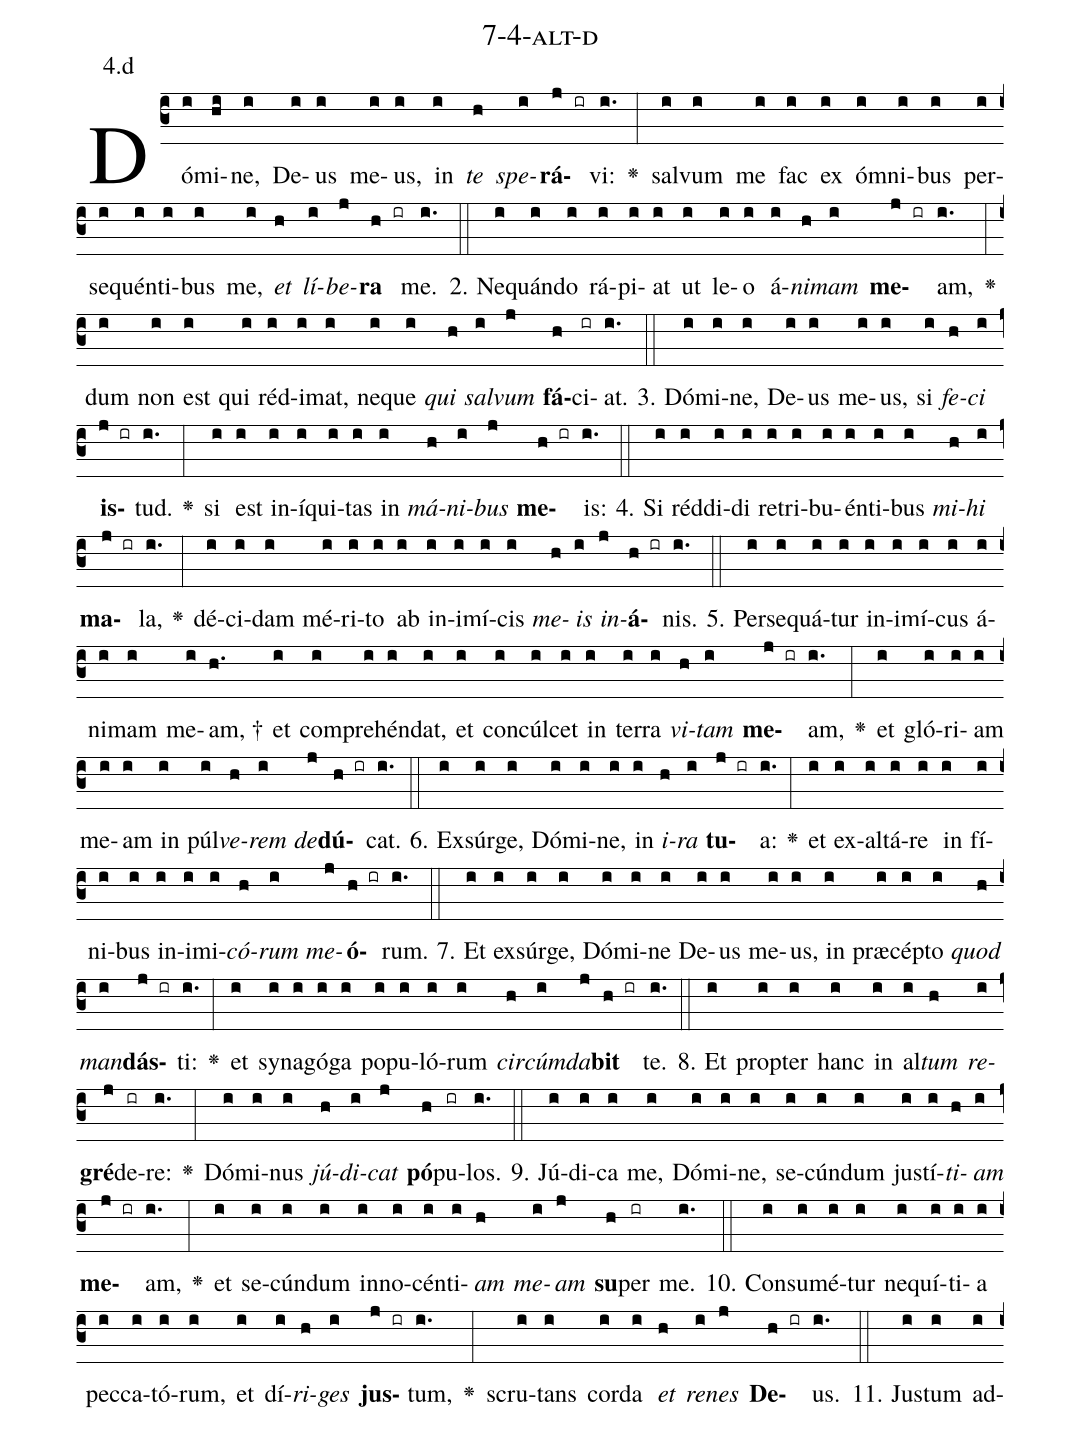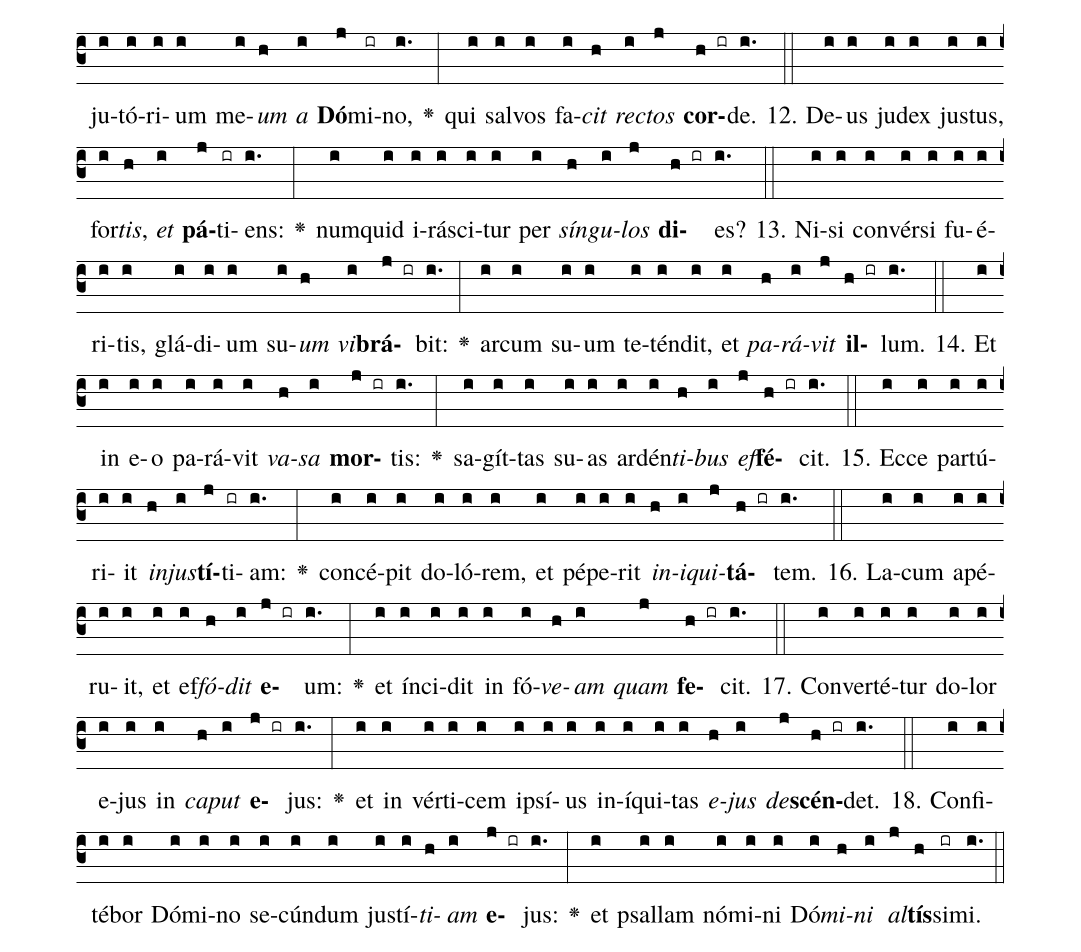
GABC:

name: 7-4-alt-d;
annotation: 4.d;
%%
(c3)Dó(i)mi(hi)ne,(i) De(i)us(i) me(i)us,(i) in(i) <i>te</i>(h) <i>spe</i>(i)<b>rá</b>(j ir)vi:(i.) <v>\greheightstar</v>(:) sal(i)vum(i) me(i) fac(i) ex(i) óm(i)ni(i)bus(i) per(i)se(i)quén(i)ti(i)bus(i) me,(i) <i>et</i>(h) <i>lí</i>(i)<i>be</i>(j)<b>ra</b>(h ir) me.(i.) (::)
2. Ne(i)quán(i)do(i) rá(i)pi(i)at(i) ut(i) le(i)o(i) á(i)<i>ni</i>(h)<i>mam</i>(i) <b>me</b>(j ir)am,(i.) <v>\greheightstar</v>(:) dum(i) non(i) est(i) qui(i) réd(i)i(i)mat,(i) ne(i)que(i) <i>qui</i>(h) <i>sal</i>(i)<i>vum</i>(j) <b>fá</b>(h)ci(ir)at.(i.) (::)
3. Dó(i)mi(i)ne,(i) De(i)us(i) me(i)us,(i) si(i) <i>fe</i>(h)<i>ci</i>(i) <b>is</b>(j ir)tud.(i.) <v>\greheightstar</v>(:) si(i) est(i) in(i)í(i)qui(i)tas(i) in(i) <i>má</i>(h)<i>ni</i>(i)<i>bus</i>(j) <b>me</b>(h ir)is:(i.) (::)
4. Si(i) réd(i)di(i)di(i) re(i)tri(i)bu(i)én(i)ti(i)bus(i) <i>mi</i>(h)<i>hi</i>(i) <b>ma</b>(j ir)la,(i.) <v>\greheightstar</v>(:) dé(i)ci(i)dam(i) mé(i)ri(i)to(i) ab(i) in(i)i(i)mí(i)cis(i) <i>me</i>(h)<i>is</i>(i) <i>in</i>(j)<b>á</b>(h ir)nis.(i.) (::)
5. Per(i)se(i)quá(i)tur(i) in(i)i(i)mí(i)cus(i) á(i)ni(i)mam(i) me(i)am, †(h.) et(i) com(i)pre(i)hén(i)dat,(i) et(i) con(i)cúl(i)cet(i) in(i) ter(i)ra(i) <i>vi</i>(h)<i>tam</i>(i) <b>me</b>(j ir)am,(i.) <v>\greheightstar</v>(:) et(i) gló(i)ri(i)am(i) me(i)am(i) in(i) púl(i)<i>ve</i>(h)<i>rem</i>(i) <i>de</i>(j)<b>dú</b>(h ir)cat.(i.) (::)
6. Ex(i)súr(i)ge,(i) Dó(i)mi(i)ne,(i) in(i) <i>i</i>(h)<i>ra</i>(i) <b>tu</b>(j ir)a:(i.) <v>\greheightstar</v>(:) et(i) ex(i)al(i)tá(i)re(i) in(i) fí(i)ni(i)bus(i) in(i)i(i)mi(i)<i>có</i>(h)<i>rum</i>(i) <i>me</i>(j)<b>ó</b>(h ir)rum.(i.) (::)
7. Et(i) ex(i)súr(i)ge,(i) Dó(i)mi(i)ne(i) De(i)us(i) me(i)us,(i) in(i) præ(i)cép(i)to(i) <i>quod</i>(h) <i>man</i>(i)<b>dás</b>(j ir)ti:(i.) <v>\greheightstar</v>(:) et(i) sy(i)na(i)gó(i)ga(i) po(i)pu(i)ló(i)rum(i) <i>cir</i>(h)<i>cúm</i>(i)<i>da</i>(j)<b>bit</b>(h ir) te.(i.) (::)
8. Et(i) prop(i)ter(i) hanc(i) in(i) al(i)<i>tum</i>(h) <i>re</i>(i)<b>gré</b>(j)de(ir)re:(i.) <v>\greheightstar</v>(:) Dó(i)mi(i)nus(i) <i>jú</i>(h)<i>di</i>(i)<i>cat</i>(j) <b>pó</b>(h)pu(ir)los.(i.) (::)
9. Jú(i)di(i)ca(i) me,(i) Dó(i)mi(i)ne,(i) se(i)cún(i)dum(i) jus(i)tí(i)<i>ti</i>(h)<i>am</i>(i) <b>me</b>(j ir)am,(i.) <v>\greheightstar</v>(:) et(i) se(i)cún(i)dum(i) in(i)no(i)cén(i)ti(i)<i>am</i>(h) <i>me</i>(i)<i>am</i>(j) <b>su</b>(h)per(ir) me.(i.) (::)
10. Con(i)su(i)mé(i)tur(i) ne(i)quí(i)ti(i)a(i) pec(i)ca(i)tó(i)rum,(i) et(i) dí(i)<i>ri</i>(h)<i>ges</i>(i) <b>jus</b>(j ir)tum,(i.) <v>\greheightstar</v>(:) scru(i)tans(i) cor(i)da(i) <i>et</i>(h) <i>re</i>(i)<i>nes</i>(j) <b>De</b>(h ir)us.(i.) (::)
11. Jus(i)tum(i) ad(i)ju(i)tó(i)ri(i)um(i) me(i)<i>um</i>(h) <i>a</i>(i) <b>Dó</b>(j)mi(ir)no,(i.) <v>\greheightstar</v>(:) qui(i) sal(i)vos(i) fa(i)<i>cit</i>(h) <i>rec</i>(i)<i>tos</i>(j) <b>cor</b>(h ir)de.(i.) (::)
12. De(i)us(i) ju(i)dex(i) jus(i)tus,(i) for(i)<i>tis</i>,(h) <i>et</i>(i) <b>pá</b>(j)ti(ir)ens:(i.) <v>\greheightstar</v>(:) num(i)quid(i) i(i)rá(i)sci(i)tur(i) per(i) <i>sín</i>(h)<i>gu</i>(i)<i>los</i>(j) <b>di</b>(h ir)es?(i.) (::)
13. Ni(i)si(i) con(i)vér(i)si(i) fu(i)é(i)ri(i)tis,(i) glá(i)di(i)um(i) su(i)<i>um</i>(h) <i>vi</i>(i)<b>brá</b>(j ir)bit:(i.) <v>\greheightstar</v>(:) ar(i)cum(i) su(i)um(i) te(i)tén(i)dit,(i) et(i) <i>pa</i>(h)<i>rá</i>(i)<i>vit</i>(j) <b>il</b>(h ir)lum.(i.) (::)
14. Et(i) in(i) e(i)o(i) pa(i)rá(i)vit(i) <i>va</i>(h)<i>sa</i>(i) <b>mor</b>(j ir)tis:(i.) <v>\greheightstar</v>(:) sa(i)gít(i)tas(i) su(i)as(i) ar(i)dén(i)<i>ti</i>(h)<i>bus</i>(i) <i>ef</i>(j)<b>fé</b>(h ir)cit.(i.) (::)
15. Ec(i)ce(i) par(i)tú(i)ri(i)it(i) <i>in</i>(h)<i>jus</i>(i)<b>tí</b>(j)ti(ir)am:(i.) <v>\greheightstar</v>(:) con(i)cé(i)pit(i) do(i)ló(i)rem,(i) et(i) pé(i)pe(i)rit(i) <i>in</i>(h)<i>i</i>(i)<i>qui</i>(j)<b>tá</b>(h ir)tem.(i.) (::)
16. La(i)cum(i) a(i)pé(i)ru(i)it,(i) et(i) ef(i)<i>fó</i>(h)<i>dit</i>(i) <b>e</b>(j ir)um:(i.) <v>\greheightstar</v>(:) et(i) ín(i)ci(i)dit(i) in(i) fó(i)<i>ve</i>(h)<i>am</i>(i) <i>quam</i>(j) <b>fe</b>(h ir)cit.(i.) (::)
17. Con(i)ver(i)té(i)tur(i) do(i)lor(i) e(i)jus(i) in(i) <i>ca</i>(h)<i>put</i>(i) <b>e</b>(j ir)jus:(i.) <v>\greheightstar</v>(:) et(i) in(i) vér(i)ti(i)cem(i) ip(i)sí(i)us(i) in(i)í(i)qui(i)tas(i) <i>e</i>(h)<i>jus</i>(i) <i>de</i>(j)<b>scén</b>(h ir)det.(i.) (::)
18. Con(i)fi(i)té(i)bor(i) Dó(i)mi(i)no(i) se(i)cún(i)dum(i) jus(i)tí(i)<i>ti</i>(h)<i>am</i>(i) <b>e</b>(j ir)jus:(i.) <v>\greheightstar</v>(:) et(i) psal(i)lam(i) nó(i)mi(i)ni(i) Dó(i)<i>mi</i>(h)<i>ni</i>(i) <i>al</i>(j)<b>tís</b>(h)si(ir)mi.(i.) (::)
